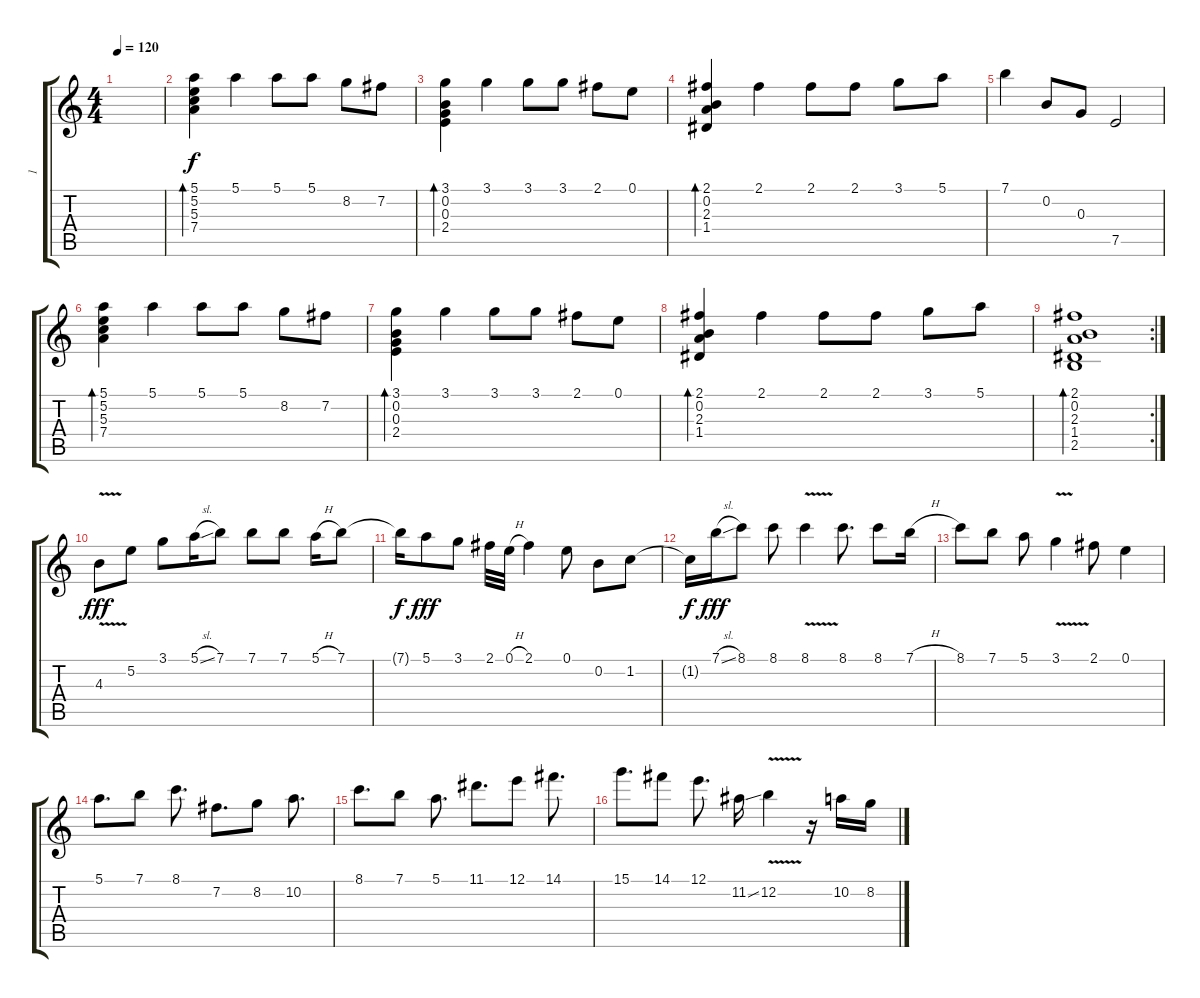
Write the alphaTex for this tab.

\track ("1" "1") {instrument electricguitarclean}
\staff {score tabs}
\tuning (E4 B3 G3 D3 A2 E2) {hide}
\ts (4 4)
\tempo 120
\clef g2
\ks c
|
(5.1 5.2 5.3 7.4).4{bd 480 dy f} 5.1.4 5.1.8 5.1.8 8.2.8 7.2.8 |
(3.1 0.2 0.3 2.4).4{bd 480} 3.1.4 3.1.8 3.1.8 2.1.8 0.1.8 |
(2.1 0.2 2.3 1.4).4{bd 480} 2.1.4 2.1.8 2.1.8 3.1.8 5.1.8 |
7.1.4 0.2.8 0.3.8 7.5.2 |
(5.1 5.2 5.3 7.4).4{bd 480} 5.1.4 5.1.8 5.1.8 8.2.8 7.2.8 |
(3.1 0.2 0.3 2.4).4{bd 480} 3.1.4 3.1.8 3.1.8 2.1.8 0.1.8 |
(2.1 0.2 2.3 1.4).4{bd 480} 2.1.4 2.1.8 2.1.8 3.1.8 5.1.8 |
\rc 2
(2.1 0.2 2.3 1.4 2.5).1{bd 480} |
4.3{v}.8{dy fff} 5.2.8 3.1.8 5.1{sl}.16 7.1.8 7.1.8 7.1.8 5.1{h}.16 7.1.8 |
7.1{t}.16{dy f} 5.1.8{dy fff} 3.1.8 2.1.32 0.1{h}.32 2.1.4 0.1.8 0.2.8 1.2.8 |
1.2{t}.16{dy f} 7.1{sl}.16{dy fff} 8.1.8 8.1.8 8.1{v}.4 8.1.8{d} 8.1.8 7.1{h}.16 |
8.1.8 7.1.8 5.1.8 3.1{v}.4 2.1.8 0.1.4 |
5.1.8{d} 7.1.8 8.1.8{d} 7.2.8{d} 8.2.8 10.2.8{d} |
8.1.8{d} 7.1.8 5.1.8{d} 11.1.8{d} 12.1.8 14.1.8{d} |
15.1.8{d} 14.1.8 12.1.8{d} 11.2{ss}.16 12.2{v}.4 r.16 10.2.16 8.2{h}.16
